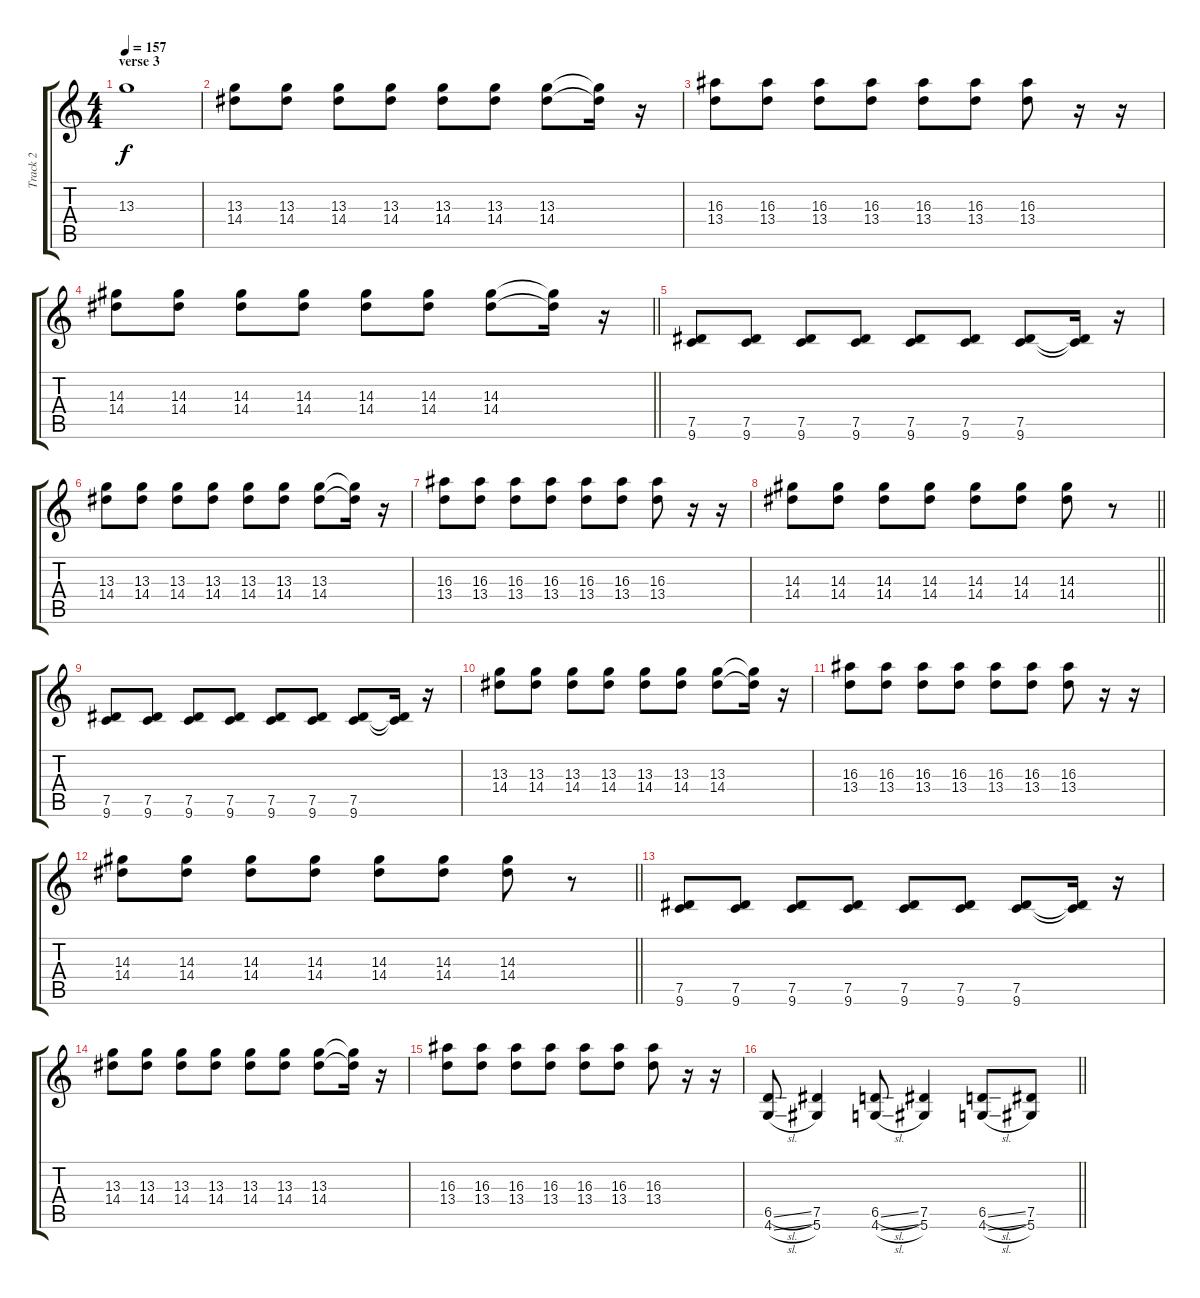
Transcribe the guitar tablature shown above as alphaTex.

\track ("Track 2" "Track 2") {instrument distortionguitar}
\staff {score tabs}
\tuning (Eb4 Bb3 Gb3 Db3 Ab2 Eb2) {hide}
\ts (4 4)
\section ("" "verse 3")
\tempo 157
\clef g2
\ks c
13.3{t}.1{dy f} |
(13.3 14.4).8{instrument electricguitarjazz} (13.3 14.4).8 (13.3 14.4).8 (13.3 14.4).8 (13.3 14.4).8 (13.3 14.4).8 (13.3 14.4).8 (13.3{t} 14.4{t}).16 r.16 |
(16.3 13.4).8 (16.3 13.4).8 (16.3 13.4).8 (16.3 13.4).8 (16.3 13.4).8 (16.3 13.4).8 (16.3 13.4).8 r.16 r.16 |
\barLineRight lightlight
(14.3 14.4).8 (14.3 14.4).8 (14.3 14.4).8 (14.3 14.4).8 (14.3 14.4).8 (14.3 14.4).8 (14.3 14.4).8 (14.3{t} 14.4{t}).16 r.16 |
(7.5 9.6).8 (7.5 9.6).8 (7.5 9.6).8 (7.5 9.6).8 (7.5 9.6).8 (7.5 9.6).8 (7.5 9.6).8 (7.5{t} 9.6{t}).16 r.16 |
(13.3 14.4).8 (13.3 14.4).8 (13.3 14.4).8 (13.3 14.4).8 (13.3 14.4).8 (13.3 14.4).8 (13.3 14.4).8 (13.3{t} 14.4{t}).16 r.16 |
(16.3 13.4).8 (16.3 13.4).8 (16.3 13.4).8 (16.3 13.4).8 (16.3 13.4).8 (16.3 13.4).8 (16.3 13.4).8 r.16 r.16 |
\barLineRight lightlight
(14.3 14.4).8 (14.3 14.4).8 (14.3 14.4).8 (14.3 14.4).8 (14.3 14.4).8 (14.3 14.4).8 (14.3 14.4).8 r.8 |
(7.5 9.6).8 (7.5 9.6).8 (7.5 9.6).8 (7.5 9.6).8 (7.5 9.6).8 (7.5 9.6).8 (7.5 9.6).8 (7.5{t} 9.6{t}).16 r.16 |
(13.3 14.4).8 (13.3 14.4).8 (13.3 14.4).8 (13.3 14.4).8 (13.3 14.4).8 (13.3 14.4).8 (13.3 14.4).8 (13.3{t} 14.4{t}).16 r.16 |
(16.3 13.4).8 (16.3 13.4).8 (16.3 13.4).8 (16.3 13.4).8 (16.3 13.4).8 (16.3 13.4).8 (16.3 13.4).8 r.16 r.16 |
\barLineRight lightlight
(14.3 14.4).8 (14.3 14.4).8 (14.3 14.4).8 (14.3 14.4).8 (14.3 14.4).8 (14.3 14.4).8 (14.3 14.4).8 r.8 |
(7.5 9.6).8 (7.5 9.6).8 (7.5 9.6).8 (7.5 9.6).8 (7.5 9.6).8 (7.5 9.6).8 (7.5 9.6).8 (7.5{t} 9.6{t}).16 r.16 |
(13.3 14.4).8 (13.3 14.4).8 (13.3 14.4).8 (13.3 14.4).8 (13.3 14.4).8 (13.3 14.4).8 (13.3 14.4).8 (13.3{t} 14.4{t}).16 r.16 |
(16.3 13.4).8 (16.3 13.4).8 (16.3 13.4).8 (16.3 13.4).8 (16.3 13.4).8 (16.3 13.4).8 (16.3 13.4).8 r.16 r.16 |
\barLineRight lightlight
(6.5{sl} 4.6{sl}).8{instrument distortionguitar} (7.5 5.6).4 (6.5{sl} 4.6{sl}).8 (7.5 5.6).4 (6.5{sl} 4.6{sl}).8 (7.5 5.6).8
